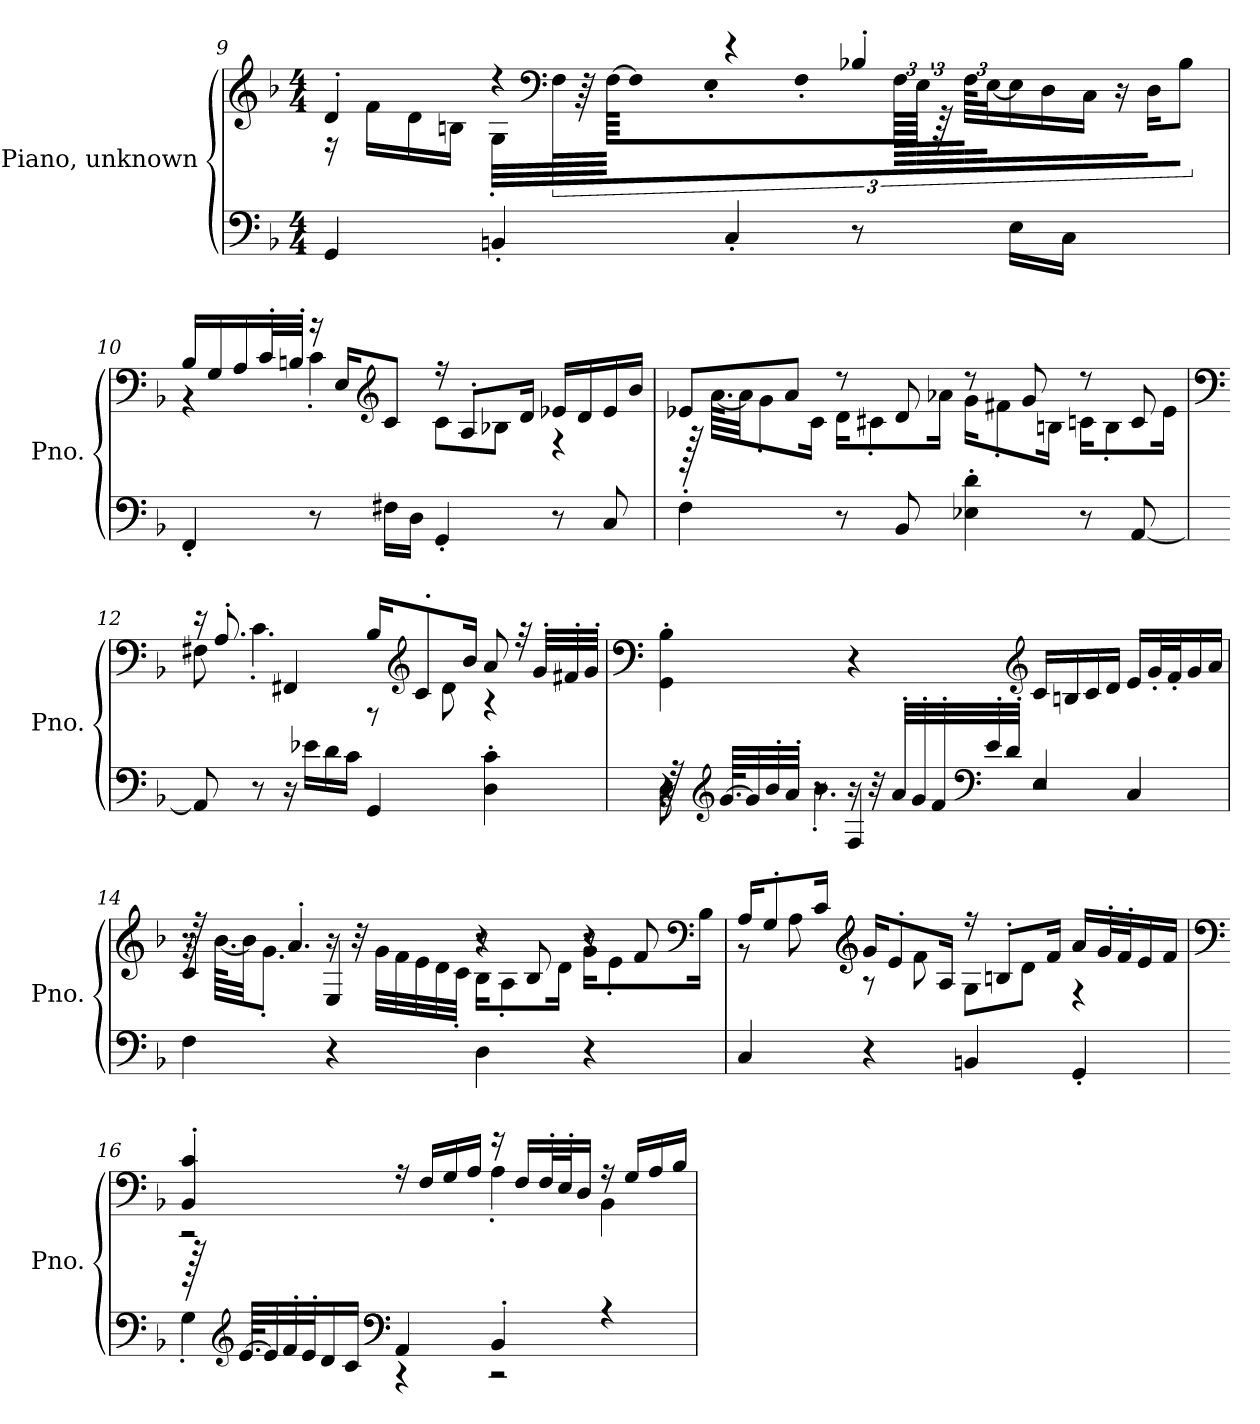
**kern	**kern
*part1	*part1
*staff2	*staff1
*I"Piano, unknown	*
*I'Pno.	*
!!LO:LB:g=z
*clefF4	*clefG2
*k[b-]	*k[b-]
*M4/4	*M4/4
=9	=9
*	*^
4GG/	4d'/	16r
.	.	16f\LL
.	.	16d\
.	.	16Bn\JJ
4BBn'/	4r	32G'\LLL
*	*clefF4	*
.	.	96F\JJJk
.	.	96r
.	.	[96F\KKKL
.	.	8F\]
.	.	32E'\LL
.	.	32F'\
4C'/	4r	96F\L
.	.	96E\JJJJ
.	.	96r
*	*	*Xbrackettup
.	.	96F\KLLL
.	.	[48E\J
.	.	16E\]
.	.	16D\
.	.	16C\JJ
8r	4B-X'/	16r
.	.	16D\KL
16E\LL	.	8B-\J
16C\JJ	.	.
!!LO:PB:g=z	!!
=10	=10	=10
4FF'/	16B-/LL	4r
.	16G/	.
.	16A/	.
.	32c'/L	.
.	32Bn'/JJJ	.
8r	16r	4c'\
.	16E/KL	.
*	*clefG2	*
16F#X\LL	8c/J	.
16D\JJ	.	.
4GG'/	16r	8c\L
.	8A'/L	.
.	.	8B-X\J
.	16d/Jk	.
8r	16e-X/LL	4r
.	16d/	.
8C/	16e-/	.
.	16b-/JJ	.
!!LO:LB:g=z	!!
=11	=11	=11
4F'\	8e-X/L	128r
.	.	[64.a\KLLL
.	.	32a\JJ]
.	.	8g'\
.	8a/J	.
.	.	16c\Jk
8r	8r	16d\KL
.	.	8c#X'\
8BB-/	8d/	.
.	.	16a-X\Jk
4E-X\' 4d\'	8r	16g\KL
.	.	8f#X'\
.	8g/	.
.	.	16Bn\Jk
8r	8r	16cn\KL
.	.	8B'\
[8AA/	8c/	.
.	.	16e-\Jk
!!LO:LB:g=z	!!
=12	=12	=12
*	*clefF4	*
8AA/]	16r	8F#X\
.	8.A'/	.
8r	.	4.c'\
16r	4FF#X/	.
16e-X\LL	.	.
16d\	.	.
16c\JJ	.	.
4GG/	16B-/KL	8r
*	*clefG2	*
.	8c'/	.
.	.	8d\
.	16b-/Jk	.
4D\' 4c\'	8a/	4r
.	32r	.
.	32g'/LLL	.
.	32f#X'/	.
.	32g'/JJJ	.
*	*v	*v
!!LO:LB:g=z
=13	=13
*	*clefF4
*^	*
*	*^	*
128r	8D\	4r	4GG\' 4B-\'
*clefG2	*	*	*
[64.g/KLLL	.	.	.
32g/]	.	.	.
32b-'/	.	.	.
32a'/JJJ	.	.	.
8r	4.b-'\	.	.
16r	.	4F/	4r
32r	.	.	.
32a'/LLL	.	.	.
32g'/	.	.	.
32f'/	.	.	.
*clefF4	*	*	*
32e'/	.	.	.
32d'/JJJ	.	.	.
*	*	*	*clefG2
4E/	2r	2r	16c/LL
.	.	.	16Bn/
.	.	.	16c/
.	.	.	16d/JJ
4C/	.	.	16e/LL
.	.	.	32g'/L
.	.	.	32f'/J
.	.	.	16g/
.	.	.	16a/JJ
*v	*v	*v	*
!!LO:LB:g=z
=14	=14
*	*^
*	*	*^
4F\	8r	128r	4c/
.	.	[64.b-\KLLL	.
.	.	32b-\JJ]	.
.	.	8.g'\J	.
.	4.a'/	.	.
4r	.	16r	4E/
.	.	32r	.
.	.	32g\LLL	.
.	.	32f\	.
.	.	32e\	.
.	.	32d\	.
.	.	32c'\JJJ	.
4D\	4r	16B-\KL	8r
.	.	8A'\	.
.	.	.	8B-/
.	.	16d\Jk	.
4r	8r	16g\KL	4r
.	.	8e'\	.
.	8f/	.	.
*	*clefF4	*	*
.	.	16B-\Jk	.
*	*	*v	*v
=15	=15	=15
4C/	16A/KL	8r
.	8G'/	.
.	.	8A\
.	16c/Jk	.
*	*clefG2	*
4r	16g/KL	8r
.	8e'/	.
.	.	8f\
.	16A/Jk	.
4BBn/	16r	8G\L
.	8Bn'/L	.
.	.	8d\J
.	16f/Jk	.
4GG'/	16a/LL	4r
.	32g'/L	.
.	32f'/J	.
.	16e/	.
.	16f/JJ	.
!!LO:LB:g=z	!!
=16	=16	=16
*	*clefF4	*
*^	*	*
128r	4G'\	4BB-/' 4c/'	2r
*clefG2	*	*	*
[64.e/KLLL	.	.	.
32e/]	.	.	.
32f'/	.	.	.
32e'/J	.	.	.
16d/	.	.	.
16c/JJ	.	.	.
*clefF4	*	*	*
4AA/	4r	16r	.
.	.	16F/LL	.
.	.	16G/	.
.	.	16A/JJ	.
4BB-'/	2r	16r	4A'\
.	.	16F/LL	.
.	.	32F'/L	.
.	.	32E'/J	.
.	.	16D/JJ	.
4r	.	16r	4BB-\
.	.	16G/LL	.
.	.	16A/	.
.	.	16B-/JJ	.
*v	*v	*	*
*	*v	*v
=	=
*-	*-
